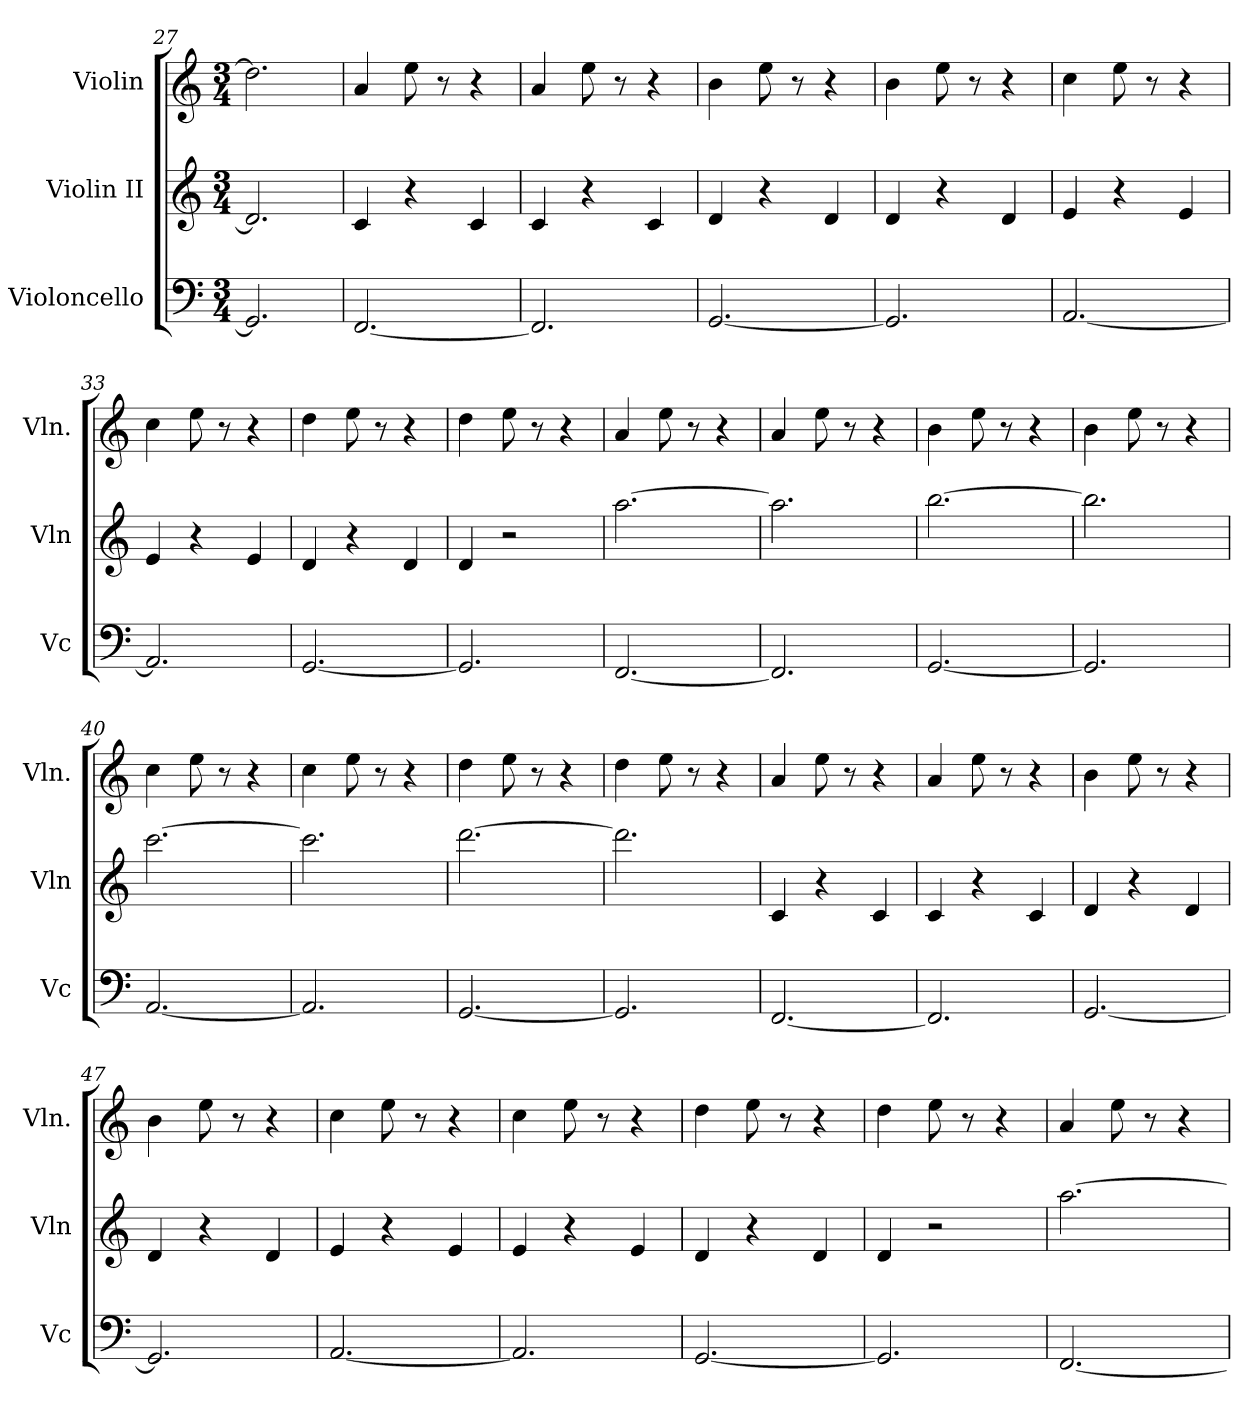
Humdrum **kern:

**kern	**kern	**kern
*part3	*part2	*part1
*staff3	*staff2	*staff1
*I"Violoncello	*I"Violin II	*I"Violin
*I'Vc	*I'Vln	*I'Vln.
*clefF4	*clefG2	*clefG2
*k[]	*k[]	*k[]
*M3/4	*M3/4	*M3/4
=27	=27	=27
2.GG/]	2.d/]	2.dd\]
=28	=28	=28
[2.FF/	4c/	4a/
.	4r	8ee\
.	.	8r
.	4c/	4r
!!LO:LB:g=z
=29	=29	=29
2.FF/]	4c/	4a/
.	4r	8ee\
.	.	8r
.	4c/	4r
=30	=30	=30
[2.GG/	4d/	4b\
.	4r	8ee\
.	.	8r
.	4d/	4r
=31	=31	=31
2.GG/]	4d/	4b\
.	4r	8ee\
.	.	8r
.	4d/	4r
=32	=32	=32
[2.AA/	4e/	4cc\
.	4r	8ee\
.	.	8r
.	4e/	4r
=33	=33	=33
2.AA/]	4e/	4cc\
.	4r	8ee\
.	.	8r
.	4e/	4r
=34	=34	=34
[2.GG/	4d/	4dd\
.	4r	8ee\
.	.	8r
.	4d/	4r
=35	=35	=35
2.GG/]	4d/	4dd\
.	2r	8ee\
.	.	8r
.	.	4r
=36	=36	=36
[2.FF/	[2.aa\	4a/
.	.	8ee\
.	.	8r
.	.	4r
=37	=37	=37
2.FF/]	2.aa\]	4a/
.	.	8ee\
.	.	8r
.	.	4r
!!LO:PB:g=z
=38	=38	=38
[2.GG/	[2.bb\	4b\
.	.	8ee\
.	.	8r
.	.	4r
=39	=39	=39
2.GG/]	2.bb\]	4b\
.	.	8ee\
.	.	8r
.	.	4r
=40	=40	=40
[2.AA/	[2.ccc\	4cc\
.	.	8ee\
.	.	8r
.	.	4r
=41	=41	=41
2.AA/]	2.ccc\]	4cc\
.	.	8ee\
.	.	8r
.	.	4r
=42	=42	=42
[2.GG/	[2.ddd\	4dd\
.	.	8ee\
.	.	8r
.	.	4r
=43	=43	=43
2.GG/]	2.ddd\]	4dd\
.	.	8ee\
.	.	8r
.	.	4r
=44	=44	=44
[2.FF/	4c/	4a/
.	4r	8ee\
.	.	8r
.	4c/	4r
=45	=45	=45
2.FF/]	4c/	4a/
.	4r	8ee\
.	.	8r
.	4c/	4r
=46	=46	=46
[2.GG/	4d/	4b\
.	4r	8ee\
.	.	8r
.	4d/	4r
!!LO:LB:g=z
=47	=47	=47
2.GG/]	4d/	4b\
.	4r	8ee\
.	.	8r
.	4d/	4r
=48	=48	=48
[2.AA/	4e/	4cc\
.	4r	8ee\
.	.	8r
.	4e/	4r
=49	=49	=49
2.AA/]	4e/	4cc\
.	4r	8ee\
.	.	8r
.	4e/	4r
=50	=50	=50
[2.GG/	4d/	4dd\
.	4r	8ee\
.	.	8r
.	4d/	4r
=51	=51	=51
2.GG/]	4d/	4dd\
.	2r	8ee\
.	.	8r
.	.	4r
=52	=52	=52
[2.FF/	[2.aa\	4a/
.	.	8ee\
.	.	8r
.	.	4r
=	=	=
*-	*-	*-
